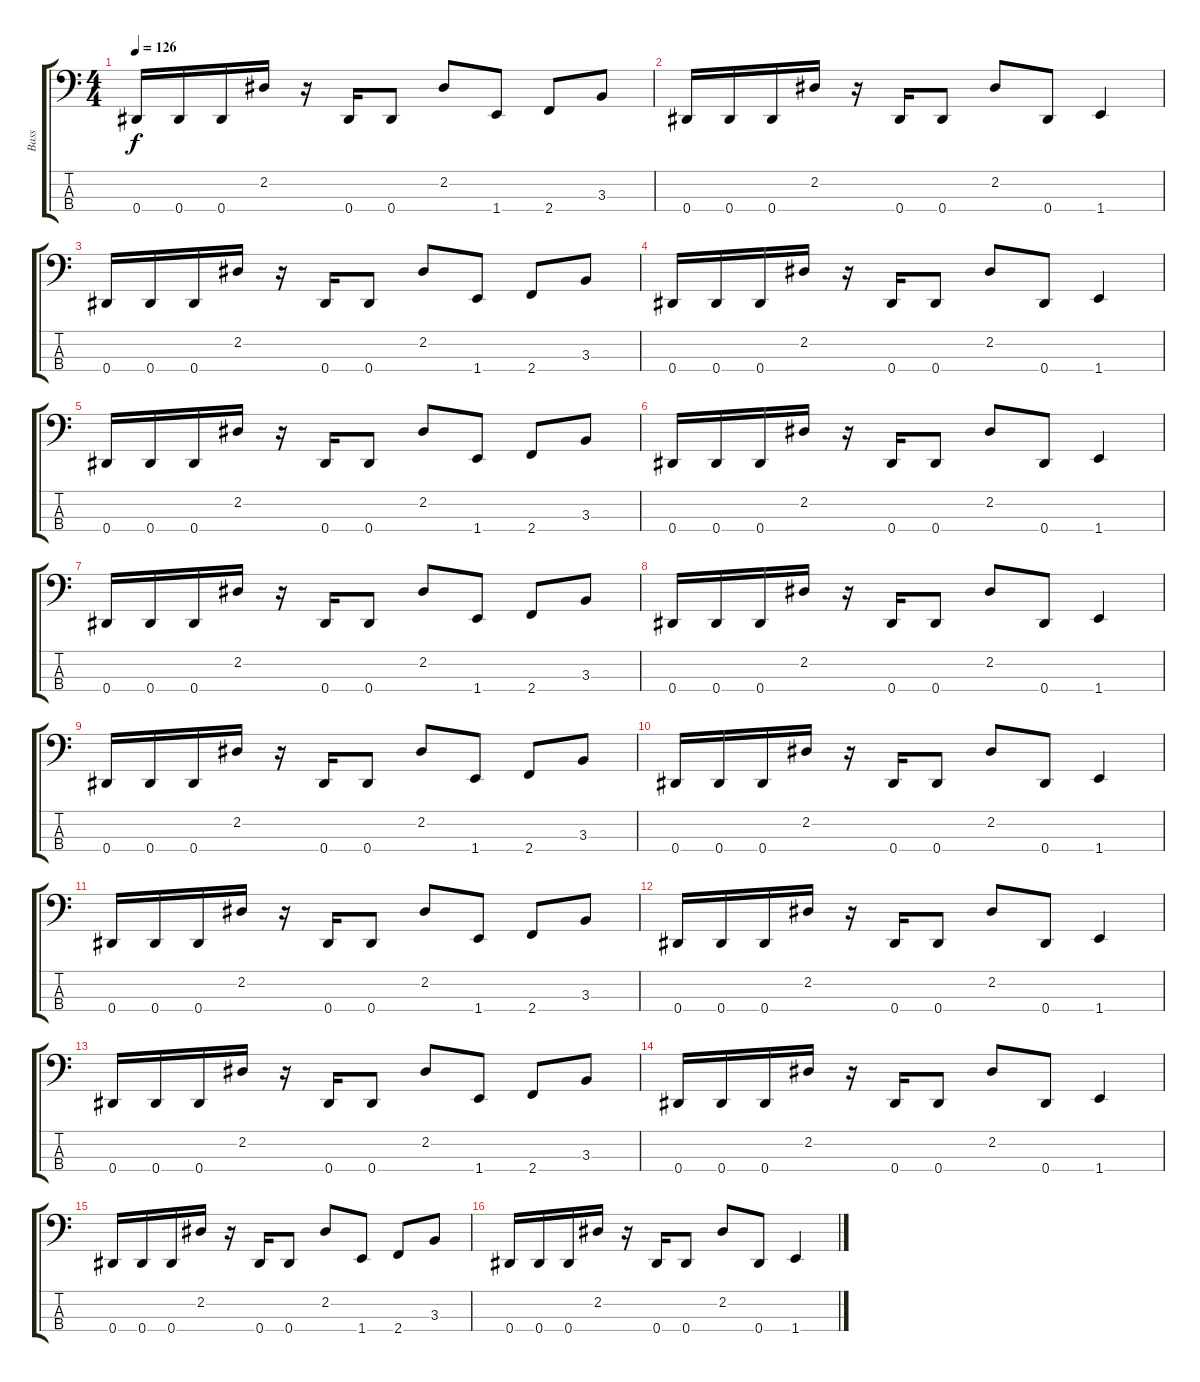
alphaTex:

\track ("Bass" "Bass") {instrument electricbasspick}
\staff {score tabs}
\tuning (Gb2 Db2 Ab1 Eb1) {hide}
\ts (4 4)
\tempo 126
\clef f4
\ks c
0.4.16{dy f instrument electricbasspick} 0.4.16 0.4.16 2.2.16 r.16 0.4.16 0.4.8 2.2.8 1.4.8 2.4.8 3.3.8 |
0.4.16 0.4.16 0.4.16 2.2.16 r.16 0.4.16 0.4.8 2.2.8 0.4.8 1.4.4 |
0.4.16 0.4.16 0.4.16 2.2.16 r.16 0.4.16 0.4.8 2.2.8 1.4.8 2.4.8 3.3.8 |
0.4.16 0.4.16 0.4.16 2.2.16 r.16 0.4.16 0.4.8 2.2.8 0.4.8 1.4.4 |
0.4.16 0.4.16 0.4.16 2.2.16 r.16 0.4.16 0.4.8 2.2.8 1.4.8 2.4.8 3.3.8 |
0.4.16 0.4.16 0.4.16 2.2.16 r.16 0.4.16 0.4.8 2.2.8 0.4.8 1.4.4 |
0.4.16 0.4.16 0.4.16 2.2.16 r.16 0.4.16 0.4.8 2.2.8 1.4.8 2.4.8 3.3.8 |
0.4.16 0.4.16 0.4.16 2.2.16 r.16 0.4.16 0.4.8 2.2.8 0.4.8 1.4.4 |
0.4.16 0.4.16 0.4.16 2.2.16 r.16 0.4.16 0.4.8 2.2.8 1.4.8 2.4.8 3.3.8 |
0.4.16 0.4.16 0.4.16 2.2.16 r.16 0.4.16 0.4.8 2.2.8 0.4.8 1.4.4 |
0.4.16 0.4.16 0.4.16 2.2.16 r.16 0.4.16 0.4.8 2.2.8 1.4.8 2.4.8 3.3.8 |
0.4.16 0.4.16 0.4.16 2.2.16 r.16 0.4.16 0.4.8 2.2.8 0.4.8 1.4.4 |
0.4.16 0.4.16 0.4.16 2.2.16 r.16 0.4.16 0.4.8 2.2.8 1.4.8 2.4.8 3.3.8 |
0.4.16 0.4.16 0.4.16 2.2.16 r.16 0.4.16 0.4.8 2.2.8 0.4.8 1.4.4 |
0.4.16 0.4.16 0.4.16 2.2.16 r.16 0.4.16 0.4.8 2.2.8 1.4.8 2.4.8 3.3.8 |
0.4.16 0.4.16 0.4.16 2.2.16 r.16 0.4.16 0.4.8 2.2.8 0.4.8 1.4.4
